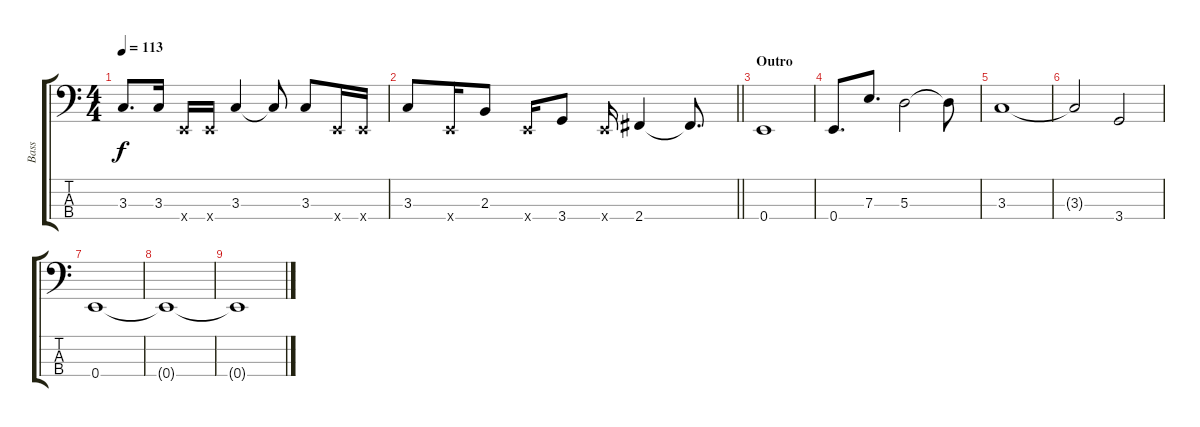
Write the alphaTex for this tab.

\track ("Bass" "Bass") {instrument electricbassfinger}
\staff {score tabs}
\tuning (G2 D2 A1 E1) {hide}
\ts (4 4)
\tempo 113
\clef f4
\ks c
3.3.8{d dy f} 3.3.16 0.4{x}.16 0.4{x}.16 3.3.4 3.3{t}.8 3.3.8 0.4{x}.16 0.4{x}.16 |
\barLineRight lightlight
3.3.8 0.4{x}.16 2.3.8 0.4{x}.16 3.4.8 0.4{x}.16 2.4.4 2.4{t}.8{d} |
\section ("" "Outro")
0.4.1 |
0.4.8{d} 7.3.8{d} 5.3.2 5.3{t}.8 |
3.3.1 |
3.3{t}.2 3.4.2 |
0.4.1 |
0.4{t}.1 |
0.4{t}.1
